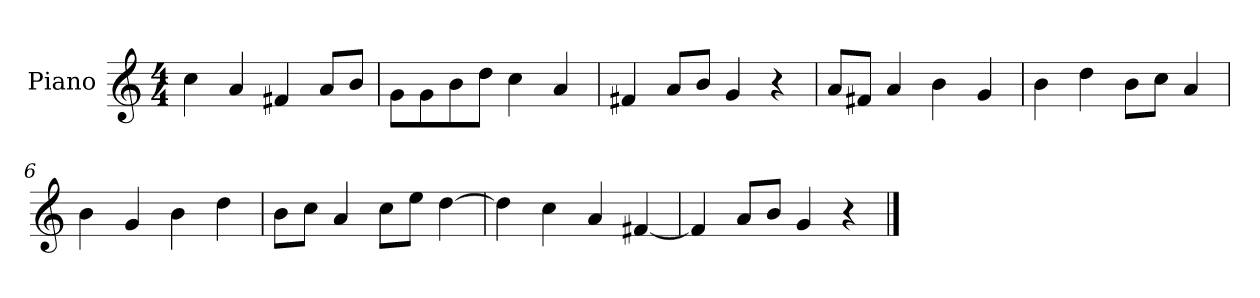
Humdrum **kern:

**kern
*part1
*staff1
*I"Piano
*I'P-no
*clefG2
*k[]
*M4/4
*MM90
=1
4cc\
4a/
4f#X/
8a/L
8b/J
=2
8g\L
8g\
8b\
8dd\J
4cc\
4a/
=3
4f#X/
8a/L
8b/J
4g/
4r
=4
8a/L
8f#X/J
4a/
4b\
4g/
=5
4b\
4dd\
8b\L
8cc\J
4a/
=6
4b\
4g/
4b\
4dd\
=7
8b\L
8cc\J
4a/
8cc\L
8ee\J
[4dd\
!!LO:LB:g=z
=8
4dd\]
4cc\
4a/
[4f#X/
=9
4f#/]
8a/L
8b/J
4g/
4r
==
*-
